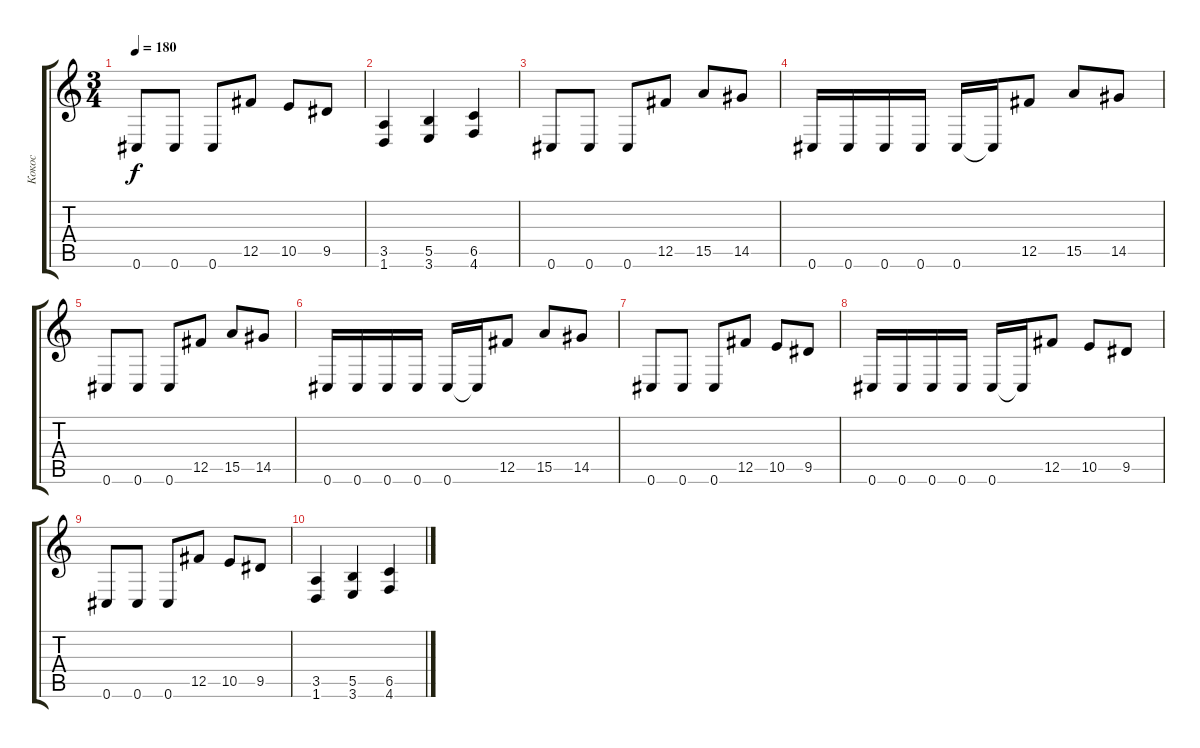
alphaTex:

\track ("Кокос" "Кокос") {instrument distortionguitar}
\staff {score tabs}
\tuning (Db4 Ab3 E3 B2 Gb2 Db2) {hide}
\ts (3 4)
\tempo 180
\clef g2
\ks c
0.6.8{dy f} 0.6.8 0.6.8 12.5.8 10.5.8 9.5.8 |
(3.5 1.6).4 (5.5 3.6).4 (6.5 4.6).4 |
0.6.8 0.6.8 0.6.8 12.5.8 15.5.8 14.5.8 |
0.6.16 0.6.16 0.6.16 0.6.16 0.6.16 0.6{t}.16 12.5.8 15.5.8 14.5.8 |
0.6.8 0.6.8 0.6.8 12.5.8 15.5.8 14.5.8 |
0.6.16 0.6.16 0.6.16 0.6.16 0.6.16 0.6{t}.16 12.5.8 15.5.8 14.5.8 |
0.6.8 0.6.8 0.6.8 12.5.8 10.5.8 9.5.8 |
0.6.16 0.6.16 0.6.16 0.6.16 0.6.16 0.6{t}.16 12.5.8 10.5.8 9.5.8 |
0.6.8 0.6.8 0.6.8 12.5.8 10.5.8 9.5.8 |
(3.5 1.6).4 (5.5 3.6).4 (6.5 4.6).4
